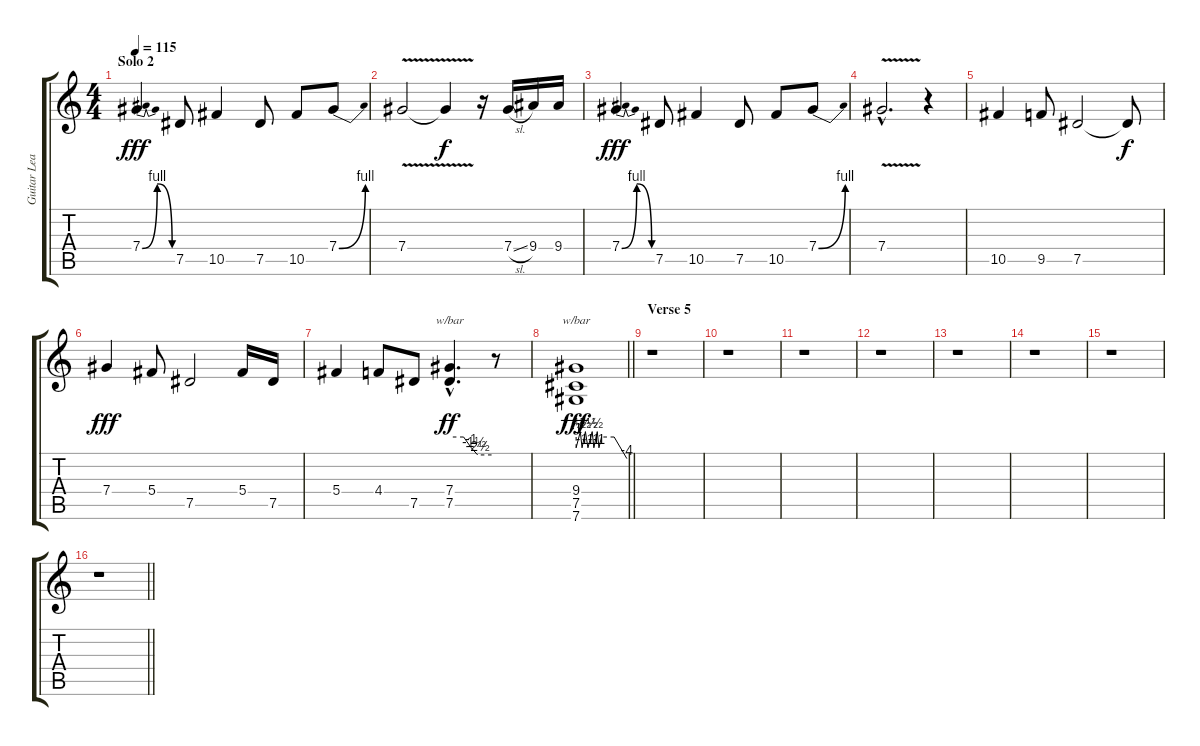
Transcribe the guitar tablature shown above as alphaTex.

\track ("Guitar Lead Solo 1" "Guitar Lea") {instrument distortionguitar}
\staff {score tabs}
\tuning (Eb4 Bb3 Gb3 Db3 Ab2 Eb2) {hide}
\ts (4 4)
\section ("" "Solo 2")
\tempo 115
\clef g2
\ks c
7.4{be (bendrelease 0 0 10 4 44 4 60 0)}.4{dy fff} 7.5.8 10.5.4 7.5.8 10.5.8 7.4{be (bend 0 0 60 4)}.8 |
7.4{v}.2 7.4{t}.4{dy f} r.16 7.4{sl}.16 9.4.16 9.4.16 |
7.4{be (bendrelease 0 0 10 4 45 4 60 0)}.4{dy fff} 7.5.8 10.5.4 7.5.8 10.5.8 7.4{be (bend 0 0 60 4)}.8 |
7.4{v hac}.2{d} r.4 |
10.5.4 9.5.8 7.5.2 7.5{t}.8{dy f} |
7.4.4{dy fff} 5.4.8 7.5.2 5.4.16 7.5.16 |
5.4.4 4.4.8 7.5.8 (7.4{hac} 7.5{hac}).4{d tbe (custom default 0 0 20 0 31 -4 35 -6 40 -10 60 -10) dy ff} r.8 |
\barLineRight lightlight
(9.4 7.5 7.6).1{tbe (custom default 0 -4 5 2 7 -4 11 2 14 -4 19 2 21 -4 25 2 27 -4 30 0 45 0 60 -16) dy fff} |
\section ("" "Verse 5")
r.1 |
r.1 |
r.1 |
r.1 |
r.1 |
r.1 |
r.1 |
\barLineRight lightlight
r.1
